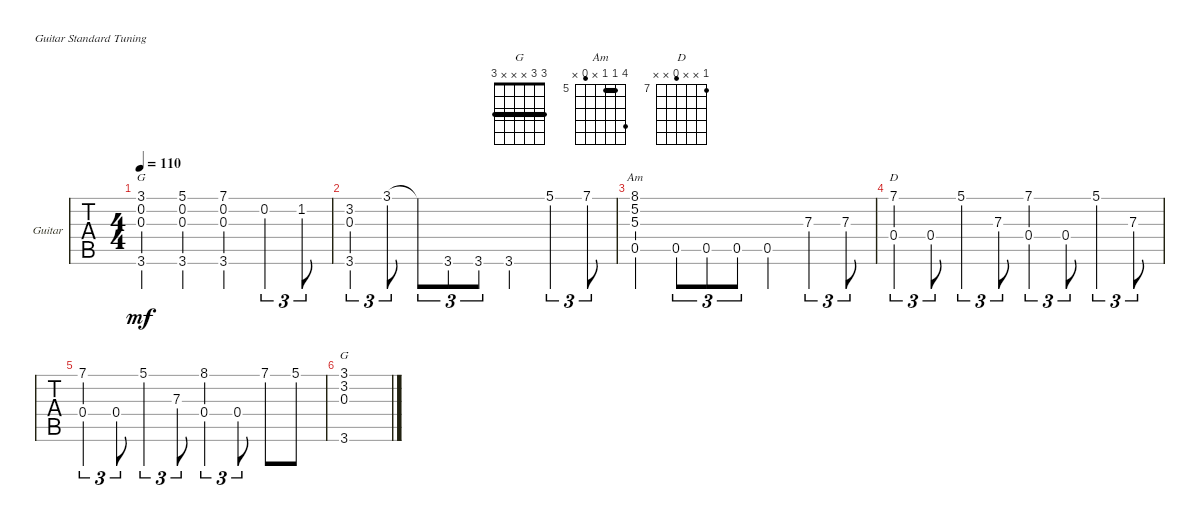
\bracketExtendMode groupsimilarinstruments
\firstSystemTrackNameOrientation horizontal
\otherSystemsTrackNameOrientation horizontal
\track ("" "Guitar") {instrument acousticguitarsteel}
\staff {tabs}
\tuning (E4 B3 G3 D3 A2 E2)
\chord ("G" 3 0 0 x x 3)
\chord ("Am" 8 5 5 x 4 x) {firstfret 5 barre 5}
\chord ("G" 3 3 x x x 3) {barre (3 3)}
\chord ("D" 7 x x 6 x x) {firstfret 7}
\ts (4 4)
\tempo 110
\clef g2
\ks c
(3.1 3.6 0.2 0.3).4{ch "G" dy mf} (5.1 0.3 0.2 3.6).4 (7.1 0.2 0.3 3.6).4 0.2.4{tu (3 2)} 1.2.8{tu (3 2)} |
(3.2 0.3 3.6).4{tu (3 2)} 3.1.8{tu (3 2)} 3.1{t}.8{tu (3 2)} 3.6.8{tu (3 2)} 3.6.8{tu (3 2)} 3.6.4 5.1.4{tu (3 2)} 7.1.8{tu (3 2)} |
(8.1 0.5 5.2 5.3).4{ch "Am"} 0.5.8{tu (3 2)} 0.5.8{tu (3 2)} 0.5.8{tu (3 2)} 0.5.4 7.3.4{tu (3 2)} 7.3.8{tu (3 2)} |
(7.1 0.4).4{tu (3 2) ch "D"} 0.4.8{tu (3 2)} 5.1.4{tu (3 2)} 7.3.8{tu (3 2)} (7.1 0.4).4{tu (3 2)} 0.4.8{tu (3 2)} 5.1.4{tu (3 2)} 7.3.8{tu (3 2)} |
(7.1 0.4).4{tu (3 2)} 0.4.8{tu (3 2)} 5.1.4{tu (3 2)} 7.3.8{tu (3 2)} (8.1 0.4).4{tu (3 2)} 0.4.8{tu (3 2)} 7.1.8 5.1.8 |
(3.1 3.6 3.2 0.3).1{ch "G"}
